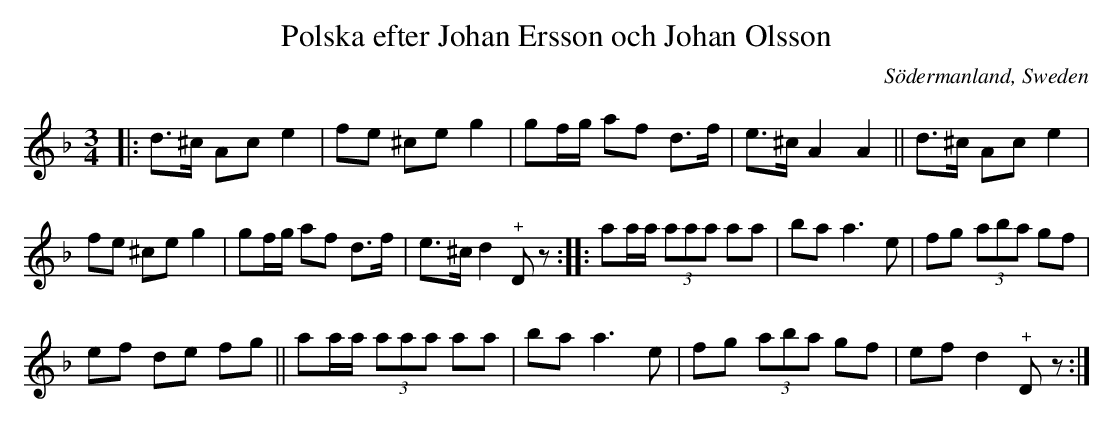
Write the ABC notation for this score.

X:1
T: Polska efter Johan Ersson och Johan Olsson
O: S\"odermanland, Sweden
M: 3/4
L: 1/8
K: Dm
|:\
d>^c Ac e2 | fe ^ce g2 | gf/g/ af d>f | e>^c A2 A2 || d>^c Ac e2 |
fe ^ce g2 | gf/g/ af d>f | e>^c d2 "^+"Dz :: aa/a/ (3aaa aa | ba a3 e | fg (3aba gf |
ef de fg || aa/a/ (3aaa aa | ba a3 e | fg (3aba gf | ef d2 "^+"Dz :|
